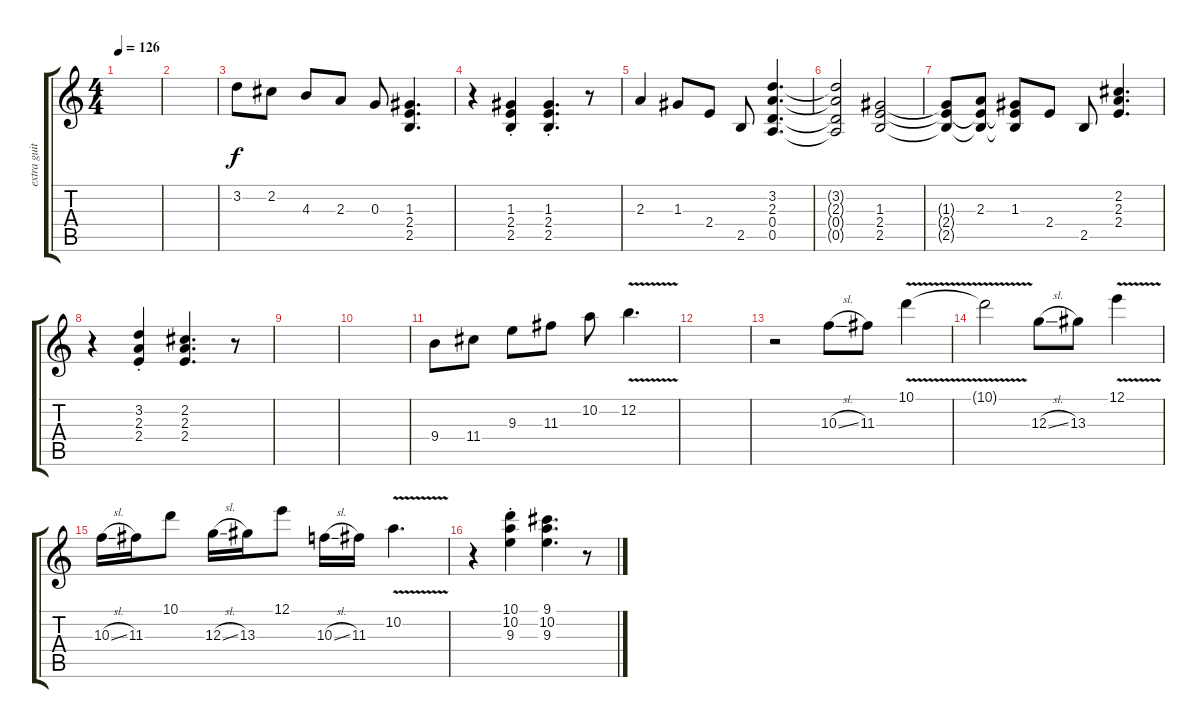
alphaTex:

\track ("extra guitar" "extra guit") {instrument overdrivenguitar}
\staff {score tabs}
\tuning (E4 B3 G3 D3 A2 E2) {hide}
\ts (4 4)
\tempo 126
\clef g2
\ks c
|
|
3.2.8 2.2.8 4.3.8 2.3.8 0.3.8 (1.3 2.4 2.5).4{d} |
r.4 (1.3{st} 2.4{st} 2.5{st}).4 (1.3{st} 2.4{st} 2.5{st}).4{d} r.8 |
2.3.4 1.3.8 2.4.8 2.5.8 (3.2 2.3 0.4 0.5).4{d} |
(3.2{t} 2.3{t} 0.4{t} 0.5{t}).2 (1.3 2.4 2.5).2 |
(1.3{t} 2.4{t} 2.5{t}).8 (2.3 2.4{t} 2.5{t}).8 (1.3 2.4{t} 2.5{t}).8 2.4.8 2.5.8 (2.2 2.3 2.4).4{d} |
r.4 (3.2{st} 2.3{st} 2.4{st}).4 (2.2 2.3 2.4).4{d} r.8 |
|
|
9.4.8{volume 13} 11.4.8 9.3.8 11.3.8 10.2.8 12.2{v}.4{d} |
|
r.2{volume 9} 10.3{sl}.8 11.3.8 10.1{v}.4 |
10.1{t}.2 12.3{sl}.8 13.3.8 12.1{v}.4 |
10.3{sl}.16 11.3.16 10.1.8 12.3{sl}.16 13.3.16 12.1.8 10.3{sl}.16 11.3.16 10.2{v}.4{d} |
r.4 (10.1{st} 10.2{st} 9.3{st}).4 (9.1 10.2 9.3).4{d} r.8
